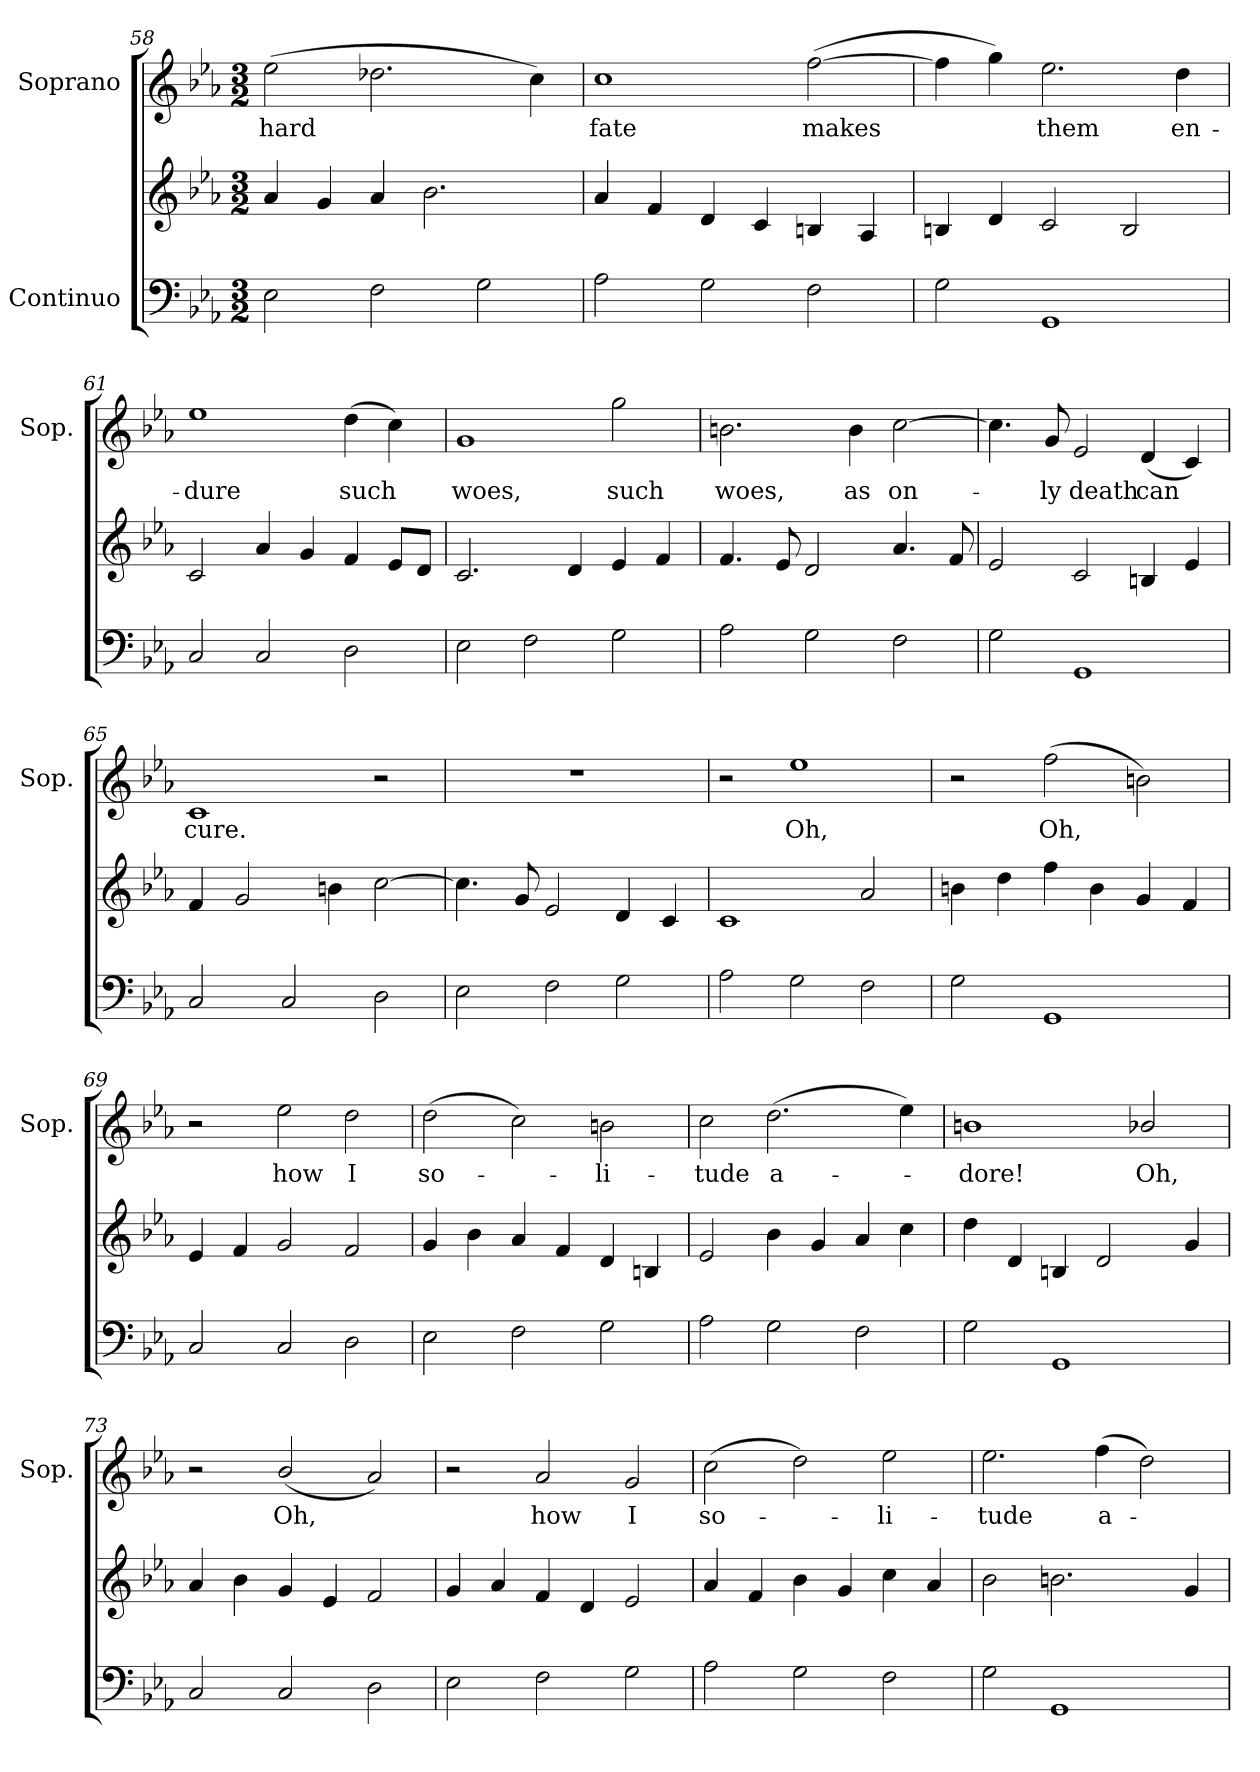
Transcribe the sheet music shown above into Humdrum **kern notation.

**kern	**kern	**kern	**text
*part2	*part2	*part1	*part1
*staff3	*staff2	*staff1	*staff1
*I"Continuo	*	*I"Soprano	*
*	*	*I'Sop.	*
*clefF4	*clefG2	*clefG2	*
*k[b-e-a-]	*k[b-e-a-]	*k[b-e-a-]	*
*M3/2	*M3/2	*M3/2	*
=58	=58	=58	=58
2E-\	4a-/	(2ee-\	hard
.	4g/	.	.
2F\	4a-/	2.dd-X\	.
.	2.b-\	.	.
2G\	.	.	.
.	.	4cc\)	.
=59	=59	=59	=59
2A-\	4a-/	1cc	fate
.	4f/	.	.
2G\	4d/	.	.
.	4c/	.	.
2F\	4Bn/	([2ff\	makes
.	4A-/	.	.
=60	=60	=60	=60
2G\	4Bn/	4ff\]	.
.	4d/	4gg\)	.
1GG	2c/	2.ee-\	them
.	2B/	.	.
.	.	4dd\	en-
!!LO:LB:g=z
=61	=61	=61	=61
2C/	2c/	1ee-	-dure
2C/	4a-/	.	.
.	4g/	.	.
2D\	4f/	(4dd\	such
.	8e-/L	4cc\)	.
.	8d/J	.	.
=62	=62	=62	=62
2E-\	2.c/	1g	woes,
2F\	.	.	.
.	4d/	.	.
2G\	4e-/	2gg\	such
.	4f/	.	.
=63	=63	=63	=63
2A-\	4.f/	2.bn\	woes,
.	8e-/	.	.
2G\	2d/	.	.
.	.	4b\	as
2F\	4.a-/	[2cc\	-on-
.	8f/	.	.
=64	=64	=64	=64
2G\	2e-/	4.cc\]	.
.	.	8g/	-ly
1GG	2c/	2e-/	death
.	4Bn/	(4d/	can
.	4e-/	4c/)	.
=65	=65	=65	=65
2C/	4f/	1c	cure.
.	2g/	.	.
2C/	.	.	.
.	4bn\	.	.
2D\	[2cc\	2r	.
!!LO:PB:g=z
=66	=66	=66	=66
2E-\	4.cc\]	1.r	.
.	8g/	.	.
2F\	2e-/	.	.
2G\	4d/	.	.
.	4c/	.	.
=67	=67	=67	=67
2A-\	1c	2r	.
2G\	.	1ee-	Oh,
2F\	2a-/	.	.
=68	=68	=68	=68
2G\	4bni\	2r	.
.	4dd\	.	.
1GG	4ff\	(2ff\	Oh,
.	4b\	.	.
.	4g/	2bn\)	.
.	4f/	.	.
=69	=69	=69	=69
2C/	4e-/	2r	.
.	4f/	.	.
2C/	2g/	2ee-\	how
2D\	2f/	2dd\	I
=70	=70	=70	=70
2E-\	4g/	(2dd\	-so-
.	4b-\	.	.
2F\	4a-/	2cc\)	.
.	4f/	.	.
2G\	4d/	2bn\	-li-
.	4Bn/	.	.
=71	=71	=71	=71
2A-\	2e-/	2cc\	-tude
2G\	4b-\	(2.dd\	-a-
.	4g/	.	.
2F\	4a-/	.	.
.	4cc\	4ee-\)	.
!!LO:LB:g=z
=72	=72	=72	=72
2G\	4dd\	1bn	-dore!
.	4d/	.	.
1GG	4Bn/	.	.
.	2d/	.	.
.	.	2b-X/	Oh,
.	4g/	.	.
=73	=73	=73	=73
2C/	4a-/	2r	.
.	4b-\	.	.
2C/	4g/	(2b-/	Oh,
.	4e-/	.	.
2D\	2f/	2a-/)	.
=74	=74	=74	=74
2E-\	4g/	2r	.
.	4a-/	.	.
2F\	4f/	2a-/	how
.	4d/	.	.
2G\	2e-/	2g/	I
=75	=75	=75	=75
2A-\	4a-/	(2cc\	-so-
.	4f/	.	.
2G\	4b-\	2dd\)	.
.	4g/	.	.
2F\	4cc\	2ee-\	-li-
.	4a-/	.	.
=76	=76	=76	=76
2G\	2b-\	2.ee-\	-tude
1GG	2.bn\	.	.
.	.	(4ff\	-a-
.	.	2dd\)	.
.	4g/	.	.
=	=	=	=
*-	*-	*-	*-
